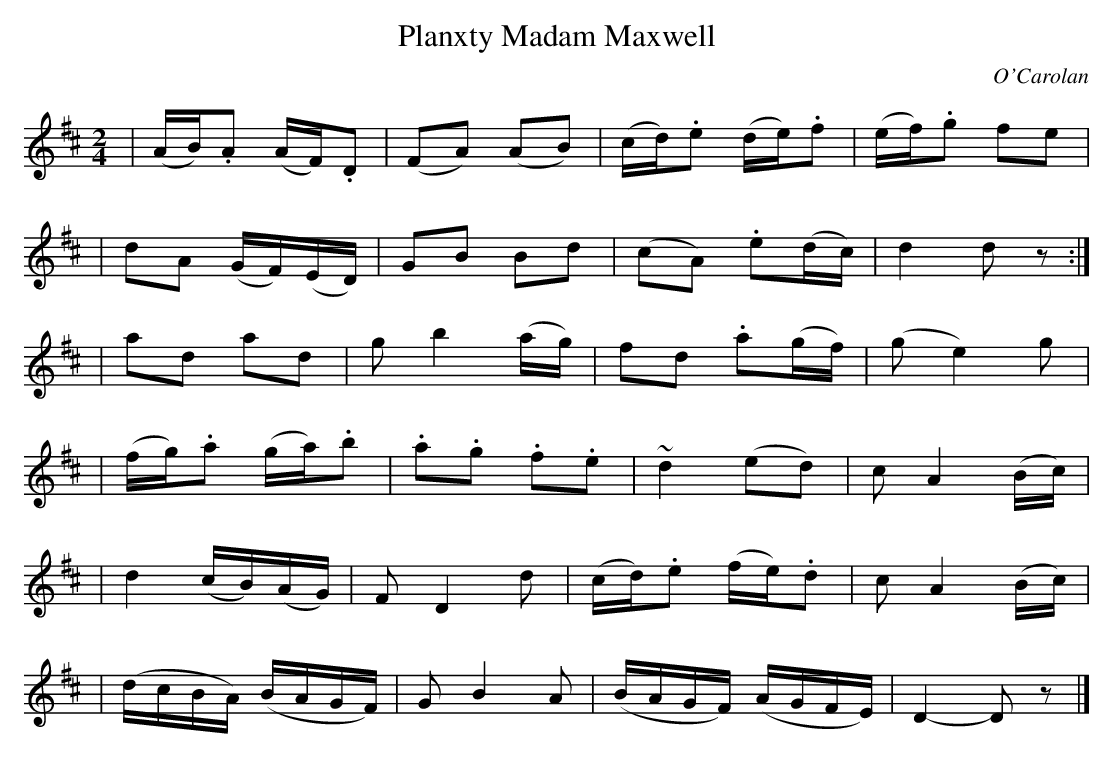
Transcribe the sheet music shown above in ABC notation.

X:1
T: Planxty Madam Maxwell
C: O'Carolan
M: 2/4
L: 1/16
K: D
| (AB).A2 (AF).D2 | (F2A2) (A2B2) | (cd).e2 (de).f2 | (ef).g2 f2e2 |
| d2A2 (GF)(ED) | G2B2 B2d2 | (c2A2) .e2(dc) | d4 d2z2 :|
| a2d2 a2d2 | g2b4 (ag) | f2d2 .a2(gf) | (g2 e4) g2 |
| (fg).a2 (ga).b2 | .a2.g2 .f2.e2 | ">"~d4 (e2d2) | c2A4 (Bc) |
| ">"d4 (cB)(AG) | F2 D4 d2 | (cd).e2 (fe).d2 | c2 A4 (Bc) |
| (dcBA) (BAGF) | G2 B4 A2 | (BAGF) (AGFE) | D4- D2z2 |]
